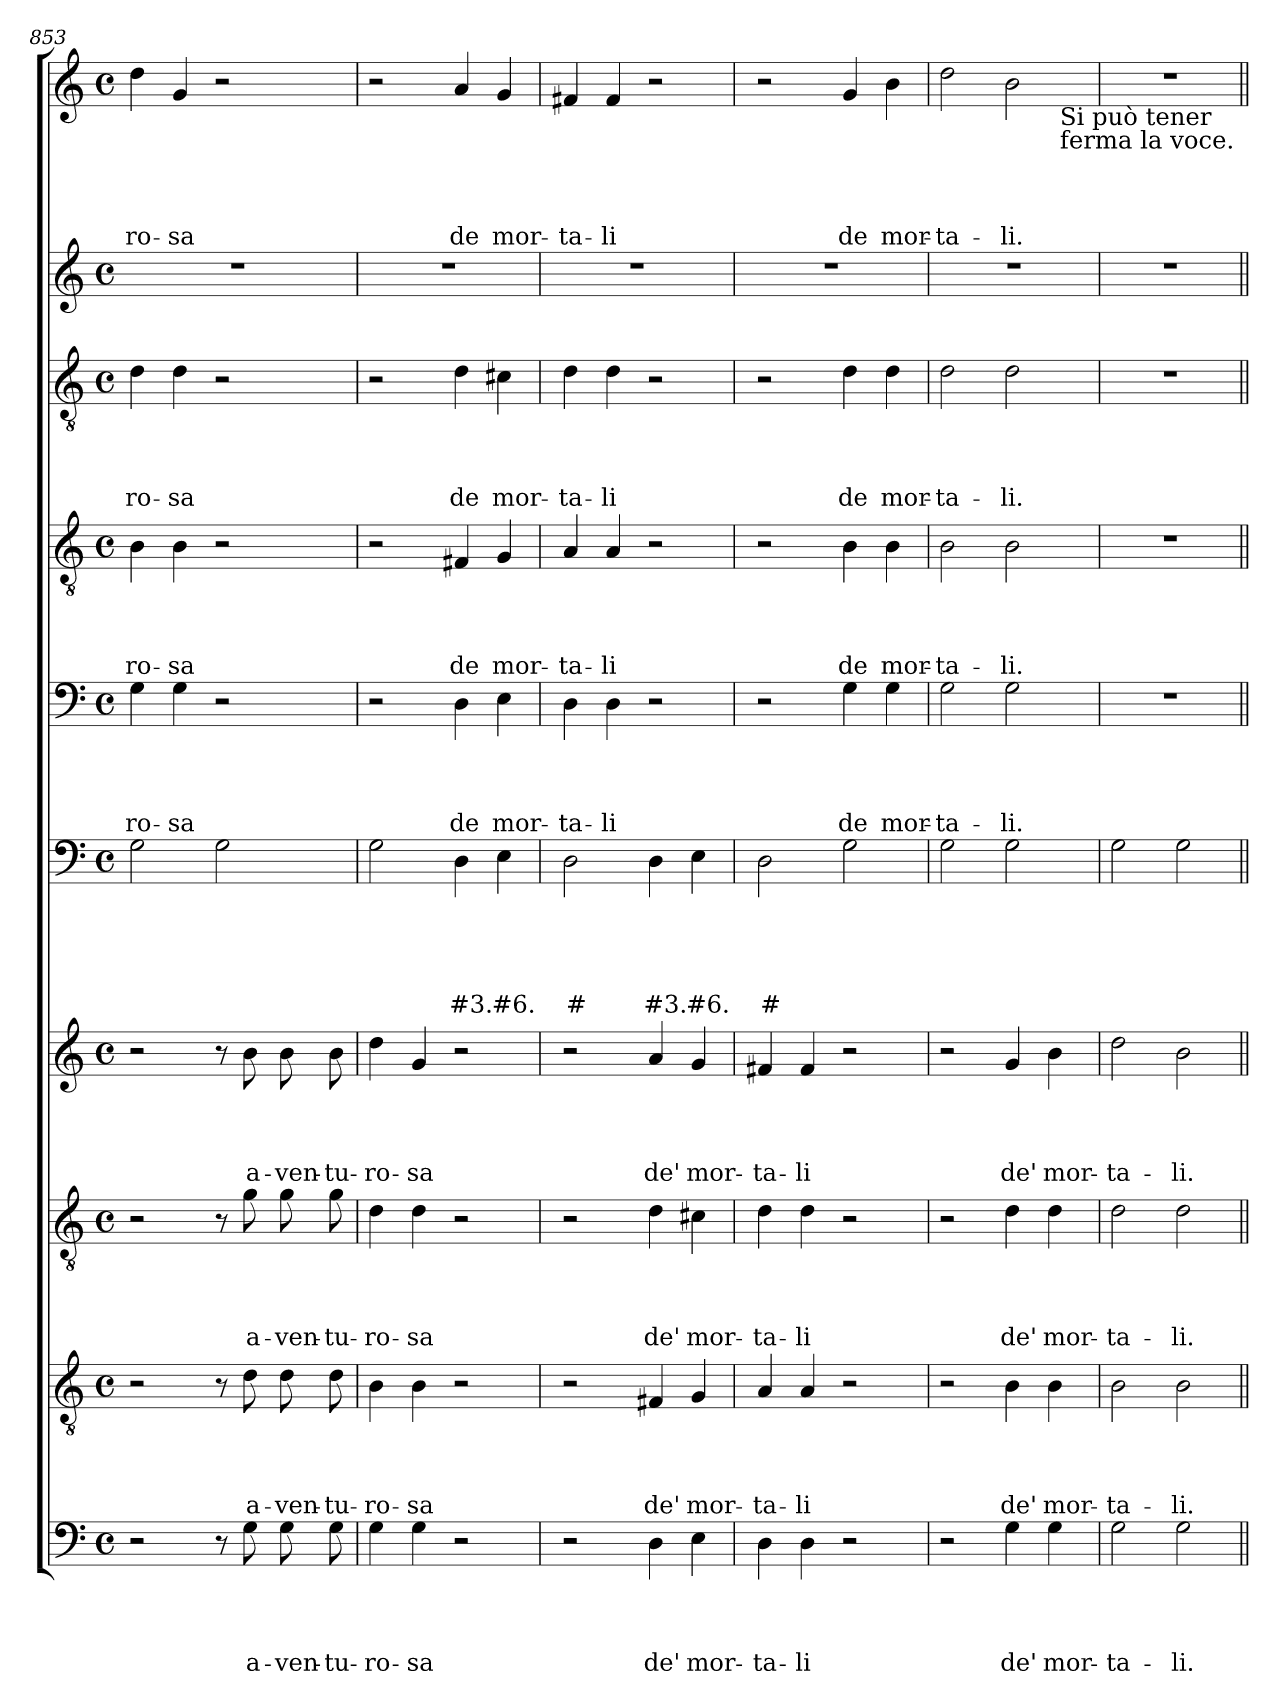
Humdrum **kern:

**kern	**text	**text	**text	**text	**kern	**text	**text	**text	**text	**kern	**text	**text	**text	**text	**kern	**text	**text	**text	**text	**kern	**text	**text	**text	**text	**text	**kern	**text	**text	**text	**text	**kern	**text	**text	**text	**text	**kern	**text	**text	**text	**text	**kern	**kern	**text	**text	**text	**text
*part10	*part10	*part10	*part10	*part10	*part9	*part9	*part9	*part9	*part9	*part8	*part8	*part8	*part8	*part8	*part7	*part7	*part7	*part7	*part7	*part6	*part6	*part6	*part6	*part6	*part6	*part5	*part5	*part5	*part5	*part5	*part4	*part4	*part4	*part4	*part4	*part3	*part3	*part3	*part3	*part3	*part2	*part1	*part1	*part1	*part1	*part1
*staff10	*staff10	*staff10	*staff10	*staff10	*staff9	*staff9	*staff9	*staff9	*staff9	*staff8	*staff8	*staff8	*staff8	*staff8	*staff7	*staff7	*staff7	*staff7	*staff7	*staff6	*staff6	*staff6	*staff6	*staff6	*staff6	*staff5	*staff5	*staff5	*staff5	*staff5	*staff4	*staff4	*staff4	*staff4	*staff4	*staff3	*staff3	*staff3	*staff3	*staff3	*staff2	*staff1	*staff1	*staff1	*staff1	*staff1
!!LO:LB:g=z
*clefF4	*	*	*	*	*clefGv2	*	*	*	*	*clefGv2	*	*	*	*	*clefG2	*	*	*	*	*clefF4	*	*	*	*	*	*clefF4	*	*	*	*	*clefGv2	*	*	*	*	*clefGv2	*	*	*	*	*clefG2	*clefG2	*	*	*	*
*k[]	*	*	*	*	*k[]	*	*	*	*	*k[]	*	*	*	*	*k[]	*	*	*	*	*k[]	*	*	*	*	*	*k[]	*	*	*	*	*k[]	*	*	*	*	*k[]	*	*	*	*	*k[]	*k[]	*	*	*	*
*C:	*	*	*	*	*C:	*	*	*	*	*C:	*	*	*	*	*C:	*	*	*	*	*C:	*	*	*	*	*	*C:	*	*	*	*	*C:	*	*	*	*	*C:	*	*	*	*	*C:	*C:	*	*	*	*
*M4/4	*	*	*	*	*M4/4	*	*	*	*	*M4/4	*	*	*	*	*M4/4	*	*	*	*	*M4/4	*	*	*	*	*	*M4/4	*	*	*	*	*M4/4	*	*	*	*	*M4/4	*	*	*	*	*M4/4	*M4/4	*	*	*	*
*met(c)	*	*	*	*	*met(c)	*	*	*	*	*met(c)	*	*	*	*	*met(c)	*	*	*	*	*met(c)	*	*	*	*	*	*met(c)	*	*	*	*	*met(c)	*	*	*	*	*met(c)	*	*	*	*	*met(c)	*met(c)	*	*	*	*
=853	=853	=853	=853	=853	=853	=853	=853	=853	=853	=853	=853	=853	=853	=853	=853	=853	=853	=853	=853	=853	=853	=853	=853	=853	=853	=853	=853	=853	=853	=853	=853	=853	=853	=853	=853	=853	=853	=853	=853	=853	=853	=853	=853	=853	=853	=853
2r	.	.	.	.	2r	.	.	.	.	2r	.	.	.	.	2r	.	.	.	.	2G\	.	.	.	.	.	4G\	.	.	.	-ro-	4B\	.	.	.	-ro-	4d\	.	.	.	-ro-	1r	4dd\	.	.	.	-ro-
.	.	.	.	.	.	.	.	.	.	.	.	.	.	.	.	.	.	.	.	.	.	.	.	.	.	4G\	.	.	.	-sa	4B\	.	.	.	-sa	4d\	.	.	.	-sa	.	4g/	.	.	.	-sa
8r	.	.	.	.	8r	.	.	.	.	8r	.	.	.	.	8r	.	.	.	.	2G\	.	.	.	.	.	2r	.	.	.	.	2r	.	.	.	.	2r	.	.	.	.	.	2r	.	.	.	.
8G\	.	.	.	a-	8d\	.	.	.	a-	8g\	.	.	.	a-	8b\	.	.	.	a-	.	.	.	.	.	.	.	.	.	.	.	.	.	.	.	.	.	.	.	.	.	.	.	.	.	.	.
8G\	.	.	.	-ven-	8d\	.	.	.	-ven-	8g\	.	.	.	-ven-	8b\	.	.	.	-ven-	.	.	.	.	.	.	.	.	.	.	.	.	.	.	.	.	.	.	.	.	.	.	.	.	.	.	.
8G\	.	.	.	-tu-	8d\	.	.	.	-tu-	8g\	.	.	.	-tu-	8b\	.	.	.	-tu-	.	.	.	.	.	.	.	.	.	.	.	.	.	.	.	.	.	.	.	.	.	.	.	.	.	.	.
=854	=854	=854	=854	=854	=854	=854	=854	=854	=854	=854	=854	=854	=854	=854	=854	=854	=854	=854	=854	=854	=854	=854	=854	=854	=854	=854	=854	=854	=854	=854	=854	=854	=854	=854	=854	=854	=854	=854	=854	=854	=854	=854	=854	=854	=854	=854
4G\	.	.	.	-ro-	4B\	.	.	.	-ro-	4d\	.	.	.	-ro-	4dd\	.	.	.	-ro-	2G\	.	.	.	.	.	2r	.	.	.	.	2r	.	.	.	.	2r	.	.	.	.	1r	2r	.	.	.	.
4G\	.	.	.	-sa	4B\	.	.	.	-sa	4d\	.	.	.	-sa	4g/	.	.	.	-sa	.	.	.	.	.	.	.	.	.	.	.	.	.	.	.	.	.	.	.	.	.	.	.	.	.	.	.
2r	.	.	.	.	2r	.	.	.	.	2r	.	.	.	.	2r	.	.	.	.	4D\	.	.	.	.	#3.	4D\	.	.	.	de	4F#X/	.	.	.	de	4d\	.	.	.	de	.	4a/	.	.	.	de
.	.	.	.	.	.	.	.	.	.	.	.	.	.	.	.	.	.	.	.	4E\	.	.	.	.	#6.	4E\	.	.	.	mor-	4G/	.	.	.	mor-	4c#X\	.	.	.	mor-	.	4g/	.	.	.	mor-
=855	=855	=855	=855	=855	=855	=855	=855	=855	=855	=855	=855	=855	=855	=855	=855	=855	=855	=855	=855	=855	=855	=855	=855	=855	=855	=855	=855	=855	=855	=855	=855	=855	=855	=855	=855	=855	=855	=855	=855	=855	=855	=855	=855	=855	=855	=855
2r	.	.	.	.	2r	.	.	.	.	2r	.	.	.	.	2r	.	.	.	.	2D\	.	.	.	.	#	4D\	.	.	.	-ta-	4A/	.	.	.	-ta-	4d\	.	.	.	-ta-	1r	4f#X/	.	.	.	-ta-
.	.	.	.	.	.	.	.	.	.	.	.	.	.	.	.	.	.	.	.	.	.	.	.	.	.	4D\	.	.	.	-li	4A/	.	.	.	-li	4d\	.	.	.	-li	.	4f#/	.	.	.	-li
4D\	.	.	.	de'	4F#X/	.	.	.	de'	4d\	.	.	.	de'	4a/	.	.	.	de'	4D\	.	.	.	.	#3.	2r	.	.	.	.	2r	.	.	.	.	2r	.	.	.	.	.	2r	.	.	.	.
4E\	.	.	.	mor-	4G/	.	.	.	mor-	4c#X\	.	.	.	mor-	4g/	.	.	.	mor-	4E\	.	.	.	.	#6.	.	.	.	.	.	.	.	.	.	.	.	.	.	.	.	.	.	.	.	.	.
=856	=856	=856	=856	=856	=856	=856	=856	=856	=856	=856	=856	=856	=856	=856	=856	=856	=856	=856	=856	=856	=856	=856	=856	=856	=856	=856	=856	=856	=856	=856	=856	=856	=856	=856	=856	=856	=856	=856	=856	=856	=856	=856	=856	=856	=856	=856
4D\	.	.	.	-ta-	4A/	.	.	.	-ta-	4d\	.	.	.	-ta-	4f#X/	.	.	.	-ta-	2D\	.	.	.	.	#	2r	.	.	.	.	2r	.	.	.	.	2r	.	.	.	.	1r	2r	.	.	.	.
4D\	.	.	.	-li	4A/	.	.	.	-li	4d\	.	.	.	-li	4f#/	.	.	.	-li	.	.	.	.	.	.	.	.	.	.	.	.	.	.	.	.	.	.	.	.	.	.	.	.	.	.	.
2r	.	.	.	.	2r	.	.	.	.	2r	.	.	.	.	2r	.	.	.	.	2G\	.	.	.	.	.	4G\	.	.	.	de	4B\	.	.	.	de	4d\	.	.	.	de	.	4g/	.	.	.	de
.	.	.	.	.	.	.	.	.	.	.	.	.	.	.	.	.	.	.	.	.	.	.	.	.	.	4G\	.	.	.	mor-	4B\	.	.	.	mor-	4d\	.	.	.	mor-	.	4b\	.	.	.	mor-
=857	=857	=857	=857	=857	=857	=857	=857	=857	=857	=857	=857	=857	=857	=857	=857	=857	=857	=857	=857	=857	=857	=857	=857	=857	=857	=857	=857	=857	=857	=857	=857	=857	=857	=857	=857	=857	=857	=857	=857	=857	=857	=857	=857	=857	=857	=857
*	*	*	*	*	*	*	*	*	*	*	*	*	*	*	*	*	*	*	*	*	*	*	*	*	*	*	*	*	*	*	*	*	*	*	*	*	*	*	*	*	*	*^	*	*	*	*
2r	.	.	.	.	2r	.	.	.	.	2r	.	.	.	.	2r	.	.	.	.	2G\	.	.	.	.	.	2G\	.	.	.	-ta-	2B\	.	.	.	-ta-	2d\	.	.	.	-ta-	1r	2dd\	2ryy	.	.	.	-ta-
4G\	.	.	.	de'	4B\	.	.	.	de'	4d\	.	.	.	de'	4g/	.	.	.	de'	2G\	.	.	.	.	.	2G\	.	.	.	-li.	2B\	.	.	.	-li.	2d\	.	.	.	-li.	.	2b\	4ryy	.	.	.	-li.
4G\	.	.	.	mor-	4B\	.	.	.	mor-	4d\	.	.	.	mor-	4b\	.	.	.	mor-	.	.	.	.	.	.	.	.	.	.	.	.	.	.	.	.	.	.	.	.	.	.	.	32ryy	.	.	.	.
!	!	!	!	!	!	!	!	!	!	!	!	!	!	!	!	!	!	!	!	!	!	!	!	!	!	!	!	!	!	!	!	!	!	!	!	!	!	!	!	!	!	!	!LO:TX:b:t=Si può tener\nferma la voce.	!	!	!	!
.	.	.	.	.	.	.	.	.	.	.	.	.	.	.	.	.	.	.	.	.	.	.	.	.	.	.	.	.	.	.	.	.	.	.	.	.	.	.	.	.	.	.	8..ryy	.	.	.	.
*	*	*	*	*	*	*	*	*	*	*	*	*	*	*	*	*	*	*	*	*	*	*	*	*	*	*	*	*	*	*	*	*	*	*	*	*	*	*	*	*	*	*v	*v	*	*	*	*
=858	=858	=858	=858	=858	=858	=858	=858	=858	=858	=858	=858	=858	=858	=858	=858	=858	=858	=858	=858	=858	=858	=858	=858	=858	=858	=858	=858	=858	=858	=858	=858	=858	=858	=858	=858	=858	=858	=858	=858	=858	=858	=858	=858	=858	=858	=858
2G\	.	.	.	-ta-	2B\	.	.	.	-ta-	2d\	.	.	.	-ta-	2dd\	.	.	.	-ta-	2G\	.	.	.	.	.	1r	.	.	.	.	1r	.	.	.	.	1r	.	.	.	.	1r	1r	.	.	.	.
2G\	.	.	.	-li.	2B\	.	.	.	-li.	2d\	.	.	.	-li.	2b\	.	.	.	-li.	2G\	.	.	.	.	.	.	.	.	.	.	.	.	.	.	.	.	.	.	.	.	.	.	.	.	.	.
=||	=||	=||	=||	=||	=||	=||	=||	=||	=||	=||	=||	=||	=||	=||	=||	=||	=||	=||	=||	=||	=||	=||	=||	=||	=||	=||	=||	=||	=||	=||	=||	=||	=||	=||	=||	=||	=||	=||	=||	=||	=||	=||	=||	=||	=||	=||
*-	*-	*-	*-	*-	*-	*-	*-	*-	*-	*-	*-	*-	*-	*-	*-	*-	*-	*-	*-	*-	*-	*-	*-	*-	*-	*-	*-	*-	*-	*-	*-	*-	*-	*-	*-	*-	*-	*-	*-	*-	*-	*-	*-	*-	*-	*-
